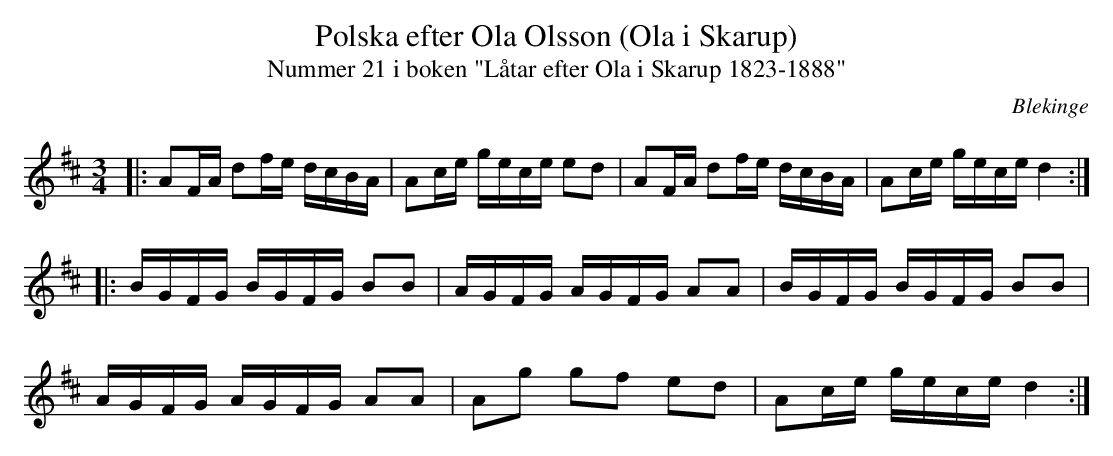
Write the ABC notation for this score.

X:1
T:Polska efter Ola Olsson (Ola i Skarup)
T: Nummer 21 i boken "Låtar efter Ola i Skarup 1823-1888"
O:Blekinge
M:3/4
L:1/16
K:D
|:A2FA d2fe dcBA | A2ce gece e2d2 | A2FA d2fe dcBA | A2ce gece d4 :|
|:BGFG BGFG B2B2 | AGFG AGFG A2A2 | BGFG BGFG B2B2 |
  AGFG AGFG A2A2 | A2g2 g2f2 e2d2 | A2ce gece d4 :|
